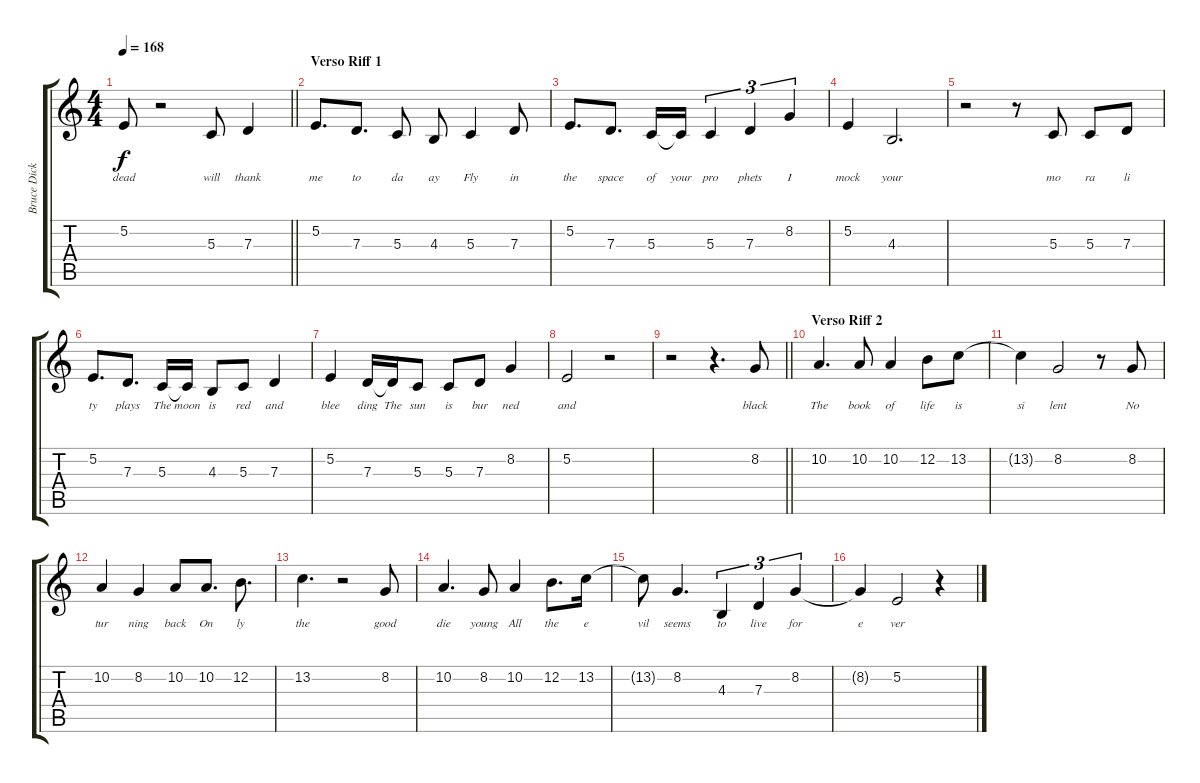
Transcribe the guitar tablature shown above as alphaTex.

\track ("Bruce Dickinson" "Bruce Dick") {instrument lead2sawtooth}
\staff {score tabs}
\tuning (E4 B3 G3 D3 A2 E2) {hide}
\ts (4 4)
\tempo 168
\clef g2
\barLineRight lightlight
\ks c
5.2{t}.8{lyrics (0 "dead") lyrics (1 "") lyrics (2 "") lyrics (3 "") lyrics (4 "") dy f} r.2 5.3.8{lyrics (0 "will") lyrics (1 "") lyrics (2 "") lyrics (3 "") lyrics (4 "")} 7.3.4{lyrics (0 "thank") lyrics (1 "") lyrics (2 "") lyrics (3 "") lyrics (4 "")} |
\section ("" "Verso Riff 1")
5.2.8{d lyrics (0 "me") lyrics (1 "") lyrics (2 "") lyrics (3 "") lyrics (4 "")} 7.3.8{d lyrics (0 "to") lyrics (1 "") lyrics (2 "") lyrics (3 "") lyrics (4 "")} 5.3.8{lyrics (0 "da") lyrics (1 "") lyrics (2 "") lyrics (3 "") lyrics (4 "")} 4.3.8{lyrics (0 "ay") lyrics (1 "") lyrics (2 "") lyrics (3 "") lyrics (4 "")} 5.3.4{lyrics (0 "Fly") lyrics (1 "") lyrics (2 "") lyrics (3 "") lyrics (4 "")} 7.3.8{lyrics (0 "in") lyrics (1 "") lyrics (2 "") lyrics (3 "") lyrics (4 "")} |
5.2.8{d lyrics (0 "the") lyrics (1 "") lyrics (2 "") lyrics (3 "") lyrics (4 "")} 7.3.8{d lyrics (0 "space") lyrics (1 "") lyrics (2 "") lyrics (3 "") lyrics (4 "")} 5.3.16{lyrics (0 "of") lyrics (1 "") lyrics (2 "") lyrics (3 "") lyrics (4 "")} 5.3{t}.16{lyrics (0 "your") lyrics (1 "") lyrics (2 "") lyrics (3 "") lyrics (4 "")} 5.3.4{tu (3 2) lyrics (0 "pro") lyrics (1 "") lyrics (2 "") lyrics (3 "") lyrics (4 "")} 7.3.4{tu (3 2) lyrics (0 "phets") lyrics (1 "") lyrics (2 "") lyrics (3 "") lyrics (4 "")} 8.2.4{tu (3 2) lyrics (0 "I") lyrics (1 "") lyrics (2 "") lyrics (3 "") lyrics (4 "")} |
5.2.4{lyrics (0 "mock") lyrics (1 "") lyrics (2 "") lyrics (3 "") lyrics (4 "")} 4.3.2{d lyrics (0 "your") lyrics (1 "") lyrics (2 "") lyrics (3 "") lyrics (4 "")} |
r.2 r.8 5.3.8{lyrics (0 "mo") lyrics (1 "") lyrics (2 "") lyrics (3 "") lyrics (4 "")} 5.3.8{lyrics (0 "ra") lyrics (1 "") lyrics (2 "") lyrics (3 "") lyrics (4 "")} 7.3.8{lyrics (0 "li") lyrics (1 "") lyrics (2 "") lyrics (3 "") lyrics (4 "")} |
5.2.8{d lyrics (0 "ty") lyrics (1 "") lyrics (2 "") lyrics (3 "") lyrics (4 "")} 7.3.8{d lyrics (0 "plays") lyrics (1 "") lyrics (2 "") lyrics (3 "") lyrics (4 "")} 5.3.16{lyrics (0 "The") lyrics (1 "") lyrics (2 "") lyrics (3 "") lyrics (4 "")} 5.3{t}.16{lyrics (0 "moon") lyrics (1 "") lyrics (2 "") lyrics (3 "") lyrics (4 "")} 4.3.8{lyrics (0 "is") lyrics (1 "") lyrics (2 "") lyrics (3 "") lyrics (4 "")} 5.3.8{lyrics (0 "red") lyrics (1 "") lyrics (2 "") lyrics (3 "") lyrics (4 "")} 7.3.4{lyrics (0 "and") lyrics (1 "") lyrics (2 "") lyrics (3 "") lyrics (4 "")} |
5.2.4{lyrics (0 "blee") lyrics (1 "") lyrics (2 "") lyrics (3 "") lyrics (4 "")} 7.3.16{lyrics (0 "ding") lyrics (1 "") lyrics (2 "") lyrics (3 "") lyrics (4 "")} 7.3{t}.16{lyrics (0 "The") lyrics (1 "") lyrics (2 "") lyrics (3 "") lyrics (4 "")} 5.3.8{lyrics (0 "sun") lyrics (1 "") lyrics (2 "") lyrics (3 "") lyrics (4 "")} 5.3.8{lyrics (0 "is") lyrics (1 "") lyrics (2 "") lyrics (3 "") lyrics (4 "")} 7.3.8{lyrics (0 "bur") lyrics (1 "") lyrics (2 "") lyrics (3 "") lyrics (4 "")} 8.2.4{lyrics (0 "ned") lyrics (1 "") lyrics (2 "") lyrics (3 "") lyrics (4 "")} |
5.2.2{lyrics (0 "and") lyrics (1 "") lyrics (2 "") lyrics (3 "") lyrics (4 "")} r.2 |
\barLineRight lightlight
r.2 r.4{d} 8.2.8{lyrics (0 "black") lyrics (1 "") lyrics (2 "") lyrics (3 "") lyrics (4 "")} |
\section ("" "Verso Riff 2")
10.2.4{d lyrics (0 "The") lyrics (1 "") lyrics (2 "") lyrics (3 "") lyrics (4 "")} 10.2.8{lyrics (0 "book") lyrics (1 "") lyrics (2 "") lyrics (3 "") lyrics (4 "")} 10.2.4{lyrics (0 "of") lyrics (1 "") lyrics (2 "") lyrics (3 "") lyrics (4 "")} 12.2.8{lyrics (0 "life") lyrics (1 "") lyrics (2 "") lyrics (3 "") lyrics (4 "")} 13.2.8{lyrics (0 "is") lyrics (1 "") lyrics (2 "") lyrics (3 "") lyrics (4 "")} |
13.2{t}.4{lyrics (0 "si") lyrics (1 "") lyrics (2 "") lyrics (3 "") lyrics (4 "")} 8.2.2{lyrics (0 "lent") lyrics (1 "") lyrics (2 "") lyrics (3 "") lyrics (4 "")} r.8 8.2.8{lyrics (0 "No") lyrics (1 "") lyrics (2 "") lyrics (3 "") lyrics (4 "")} |
10.2.4{lyrics (0 "tur") lyrics (1 "") lyrics (2 "") lyrics (3 "") lyrics (4 "")} 8.2.4{lyrics (0 "ning") lyrics (1 "") lyrics (2 "") lyrics (3 "") lyrics (4 "")} 10.2.8{lyrics (0 "back") lyrics (1 "") lyrics (2 "") lyrics (3 "") lyrics (4 "")} 10.2.8{d lyrics (0 "On") lyrics (1 "") lyrics (2 "") lyrics (3 "") lyrics (4 "")} 12.2.8{d lyrics (0 "ly") lyrics (1 "") lyrics (2 "") lyrics (3 "") lyrics (4 "")} |
13.2.4{d lyrics (0 "the") lyrics (1 "") lyrics (2 "") lyrics (3 "") lyrics (4 "")} r.2 8.2.8{lyrics (0 "good") lyrics (1 "") lyrics (2 "") lyrics (3 "") lyrics (4 "")} |
10.2.4{d lyrics (0 "die") lyrics (1 "") lyrics (2 "") lyrics (3 "") lyrics (4 "")} 8.2.8{lyrics (0 "young") lyrics (1 "") lyrics (2 "") lyrics (3 "") lyrics (4 "")} 10.2.4{lyrics (0 "All") lyrics (1 "") lyrics (2 "") lyrics (3 "") lyrics (4 "")} 12.2.8{d lyrics (0 "the") lyrics (1 "") lyrics (2 "") lyrics (3 "") lyrics (4 "")} 13.2.16{lyrics (0 "e") lyrics (1 "") lyrics (2 "") lyrics (3 "") lyrics (4 "")} |
13.2{t}.8{lyrics (0 "vil") lyrics (1 "") lyrics (2 "") lyrics (3 "") lyrics (4 "")} 8.2.4{d lyrics (0 "seems") lyrics (1 "") lyrics (2 "") lyrics (3 "") lyrics (4 "")} 4.3.4{tu (3 2) lyrics (0 "to") lyrics (1 "") lyrics (2 "") lyrics (3 "") lyrics (4 "")} 7.3.4{tu (3 2) lyrics (0 "live") lyrics (1 "") lyrics (2 "") lyrics (3 "") lyrics (4 "")} 8.2.4{tu (3 2) lyrics (0 "for") lyrics (1 "") lyrics (2 "") lyrics (3 "") lyrics (4 "")} |
8.2{t}.4{lyrics (0 "e") lyrics (1 "") lyrics (2 "") lyrics (3 "") lyrics (4 "")} 5.2.2{lyrics (0 "ver") lyrics (1 "") lyrics (2 "") lyrics (3 "") lyrics (4 "")} r.4
